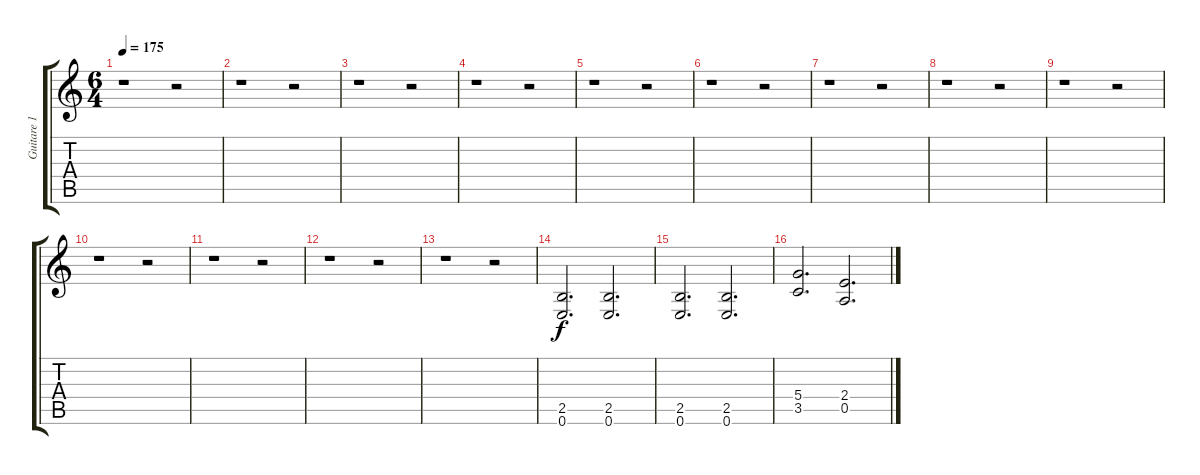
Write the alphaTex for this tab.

\track ("Guitare 1" "Guitare 1") {instrument distortionguitar}
\staff {score tabs}
\tuning (E4 B3 G3 D3 A2 E2) {hide}
\ts (6 4)
\tempo 175
\clef g2
\ks c
r.1{dy f} r.2 |
r.1 r.2 |
r.1 r.2 |
r.1 r.2 |
r.1 r.2 |
r.1 r.2 |
r.1 r.2 |
r.1 r.2 |
r.1 r.2 |
r.1 r.2 |
r.1 r.2 |
r.1 r.2 |
r.1 r.2 |
(2.5 0.6).2{d instrument distortionguitar} (2.5 0.6).2{d} |
(2.5 0.6).2{d} (2.5 0.6).2{d} |
(5.4 3.5).2{d} (2.4 0.5).2{d}
